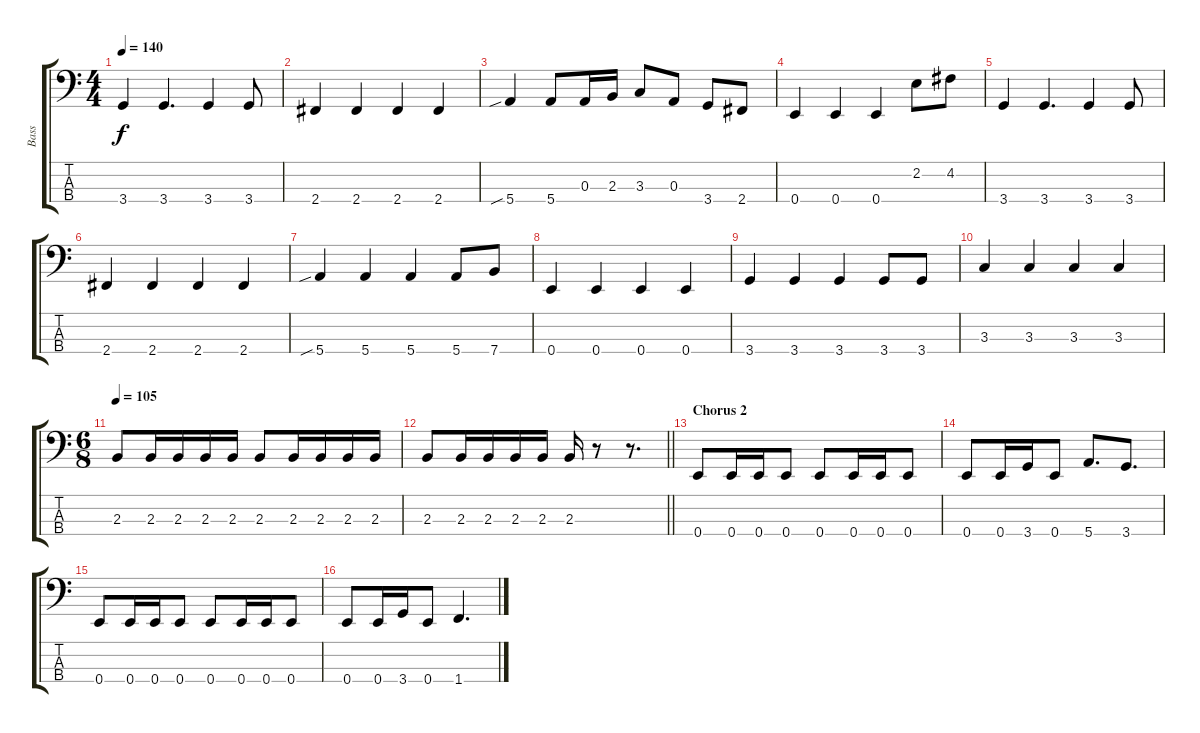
\track ("Bass" "Bass") {instrument electricbassfinger}
\staff {score tabs}
\tuning (G2 D2 A1 E1) {hide}
\ts (4 4)
\tempo 140
\clef f4
\ks c
3.4.4{dy f} 3.4.4{d} 3.4.4 3.4.8 |
2.4.4 2.4.4 2.4.4 2.4.4 |
5.4{sib}.4 5.4.8 0.3.16 2.3.16 3.3.8 0.3.8 3.4.8 2.4.8 |
0.4.4 0.4.4 0.4.4 2.2.8 4.2.8 |
3.4.4 3.4.4{d} 3.4.4 3.4.8 |
2.4.4 2.4.4 2.4.4 2.4.4 |
5.4{sib}.4 5.4.4 5.4.4 5.4.8 7.4.8 |
0.4.4 0.4.4 0.4.4 0.4.4 |
3.4.4 3.4.4 3.4.4 3.4.8 3.4.8 |
3.3.4 3.3.4 3.3.4 3.3.4 |
\ts (6 8)
\tempo 105
2.3.8 2.3.16 2.3.16 2.3.16 2.3.16 2.3.8 2.3.16 2.3.16 2.3.16 2.3.16 |
\barLineRight lightlight
2.3.8 2.3.16 2.3.16 2.3.16 2.3.16 2.3.16 r.8 r.8{d} |
\section ("" "Chorus 2")
0.4.8 0.4.16 0.4.16 0.4.8 0.4.8 0.4.16 0.4.16 0.4.8 |
0.4.8 0.4.16 3.4.16 0.4.8 5.4.8{d} 3.4.8{d} |
0.4.8 0.4.16 0.4.16 0.4.8 0.4.8 0.4.16 0.4.16 0.4.8 |
0.4.8 0.4.16 3.4.16 0.4.8 1.4.4{d}
